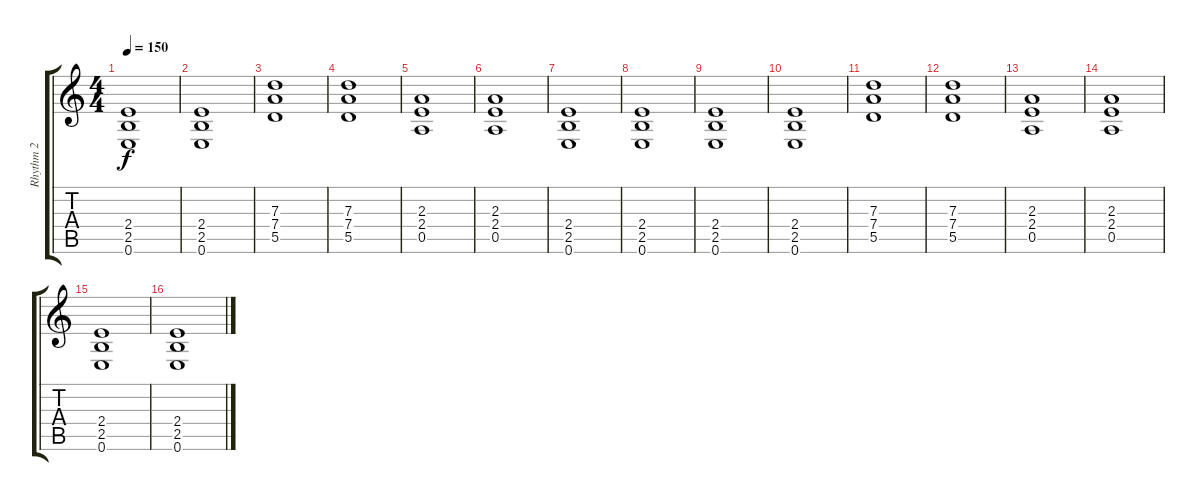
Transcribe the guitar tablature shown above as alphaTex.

\track ("Rhythm 2" "Rhythm 2") {instrument distortionguitar}
\staff {score tabs}
\tuning (E4 B3 G3 D3 A2 E2) {hide}
\ts (4 4)
\tempo 150
\clef g2
\ks c
(2.4 2.5 0.6).1{dy f} |
(2.4 2.5 0.6).1 |
(7.3 7.4 5.5).1 |
(7.3 7.4 5.5).1 |
(2.3 2.4 0.5).1 |
(2.3 2.4 0.5).1 |
(2.4 2.5 0.6).1 |
(2.4 2.5 0.6).1 |
(2.4 2.5 0.6).1 |
(2.4 2.5 0.6).1 |
(7.3 7.4 5.5).1 |
(7.3 7.4 5.5).1 |
(2.3 2.4 0.5).1 |
(2.3 2.4 0.5).1 |
(2.4 2.5 0.6).1 |
(2.4 2.5 0.6).1
